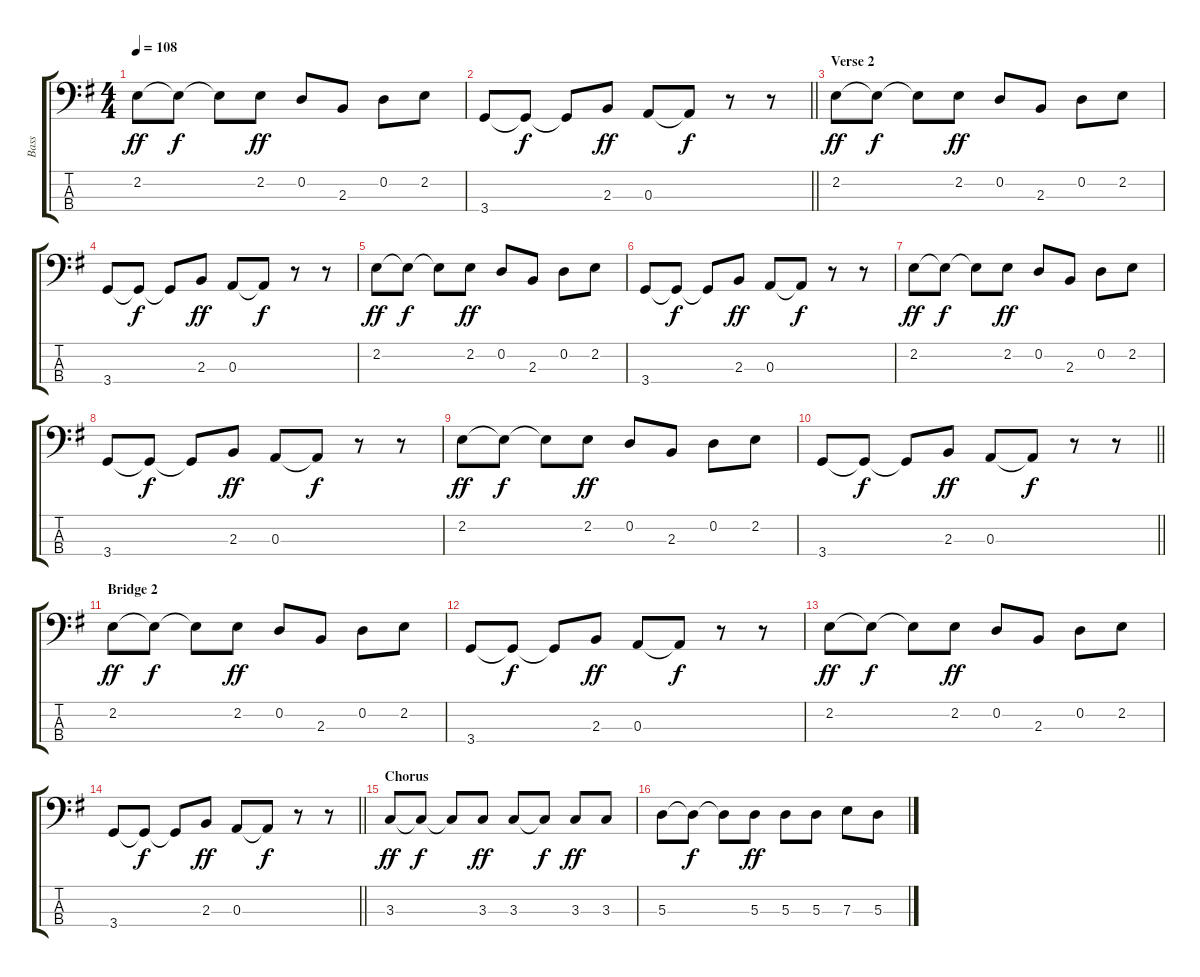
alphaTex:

\track ("Bass" "Bass") {instrument electricbasspick}
\staff {score tabs}
\tuning (G2 D2 A1 E1) {hide}
\ts (4 4)
\tempo 108
\clef f4
\ks g
2.2.8{dy ff} 2.2{t}.8{dy f} 2.2{t}.8 2.2.8{dy ff} 0.2.8 2.3.8 0.2.8 2.2.8 |
\barLineRight lightlight
3.4.8 3.4{t}.8{dy f} 3.4{t}.8 2.3.8{dy ff} 0.3.8 0.3{t}.8{dy f} r.8 r.8 |
\section ("" "Verse 2")
2.2.8{dy ff} 2.2{t}.8{dy f} 2.2{t}.8 2.2.8{dy ff} 0.2.8 2.3.8 0.2.8 2.2.8 |
3.4.8 3.4{t}.8{dy f} 3.4{t}.8 2.3.8{dy ff} 0.3.8 0.3{t}.8{dy f} r.8 r.8 |
2.2.8{dy ff} 2.2{t}.8{dy f} 2.2{t}.8 2.2.8{dy ff} 0.2.8 2.3.8 0.2.8 2.2.8 |
3.4.8 3.4{t}.8{dy f} 3.4{t}.8 2.3.8{dy ff} 0.3.8 0.3{t}.8{dy f} r.8 r.8 |
2.2.8{dy ff} 2.2{t}.8{dy f} 2.2{t}.8 2.2.8{dy ff} 0.2.8 2.3.8 0.2.8 2.2.8 |
3.4.8 3.4{t}.8{dy f} 3.4{t}.8 2.3.8{dy ff} 0.3.8 0.3{t}.8{dy f} r.8 r.8 |
2.2.8{dy ff} 2.2{t}.8{dy f} 2.2{t}.8 2.2.8{dy ff} 0.2.8 2.3.8 0.2.8 2.2.8 |
\barLineRight lightlight
3.4.8 3.4{t}.8{dy f} 3.4{t}.8 2.3.8{dy ff} 0.3.8 0.3{t}.8{dy f} r.8 r.8 |
\section ("" "Bridge 2")
2.2.8{dy ff} 2.2{t}.8{dy f} 2.2{t}.8 2.2.8{dy ff} 0.2.8 2.3.8 0.2.8 2.2.8 |
3.4.8 3.4{t}.8{dy f} 3.4{t}.8 2.3.8{dy ff} 0.3.8 0.3{t}.8{dy f} r.8 r.8 |
2.2.8{dy ff} 2.2{t}.8{dy f} 2.2{t}.8 2.2.8{dy ff} 0.2.8 2.3.8 0.2.8 2.2.8 |
\barLineRight lightlight
3.4.8 3.4{t}.8{dy f} 3.4{t}.8 2.3.8{dy ff} 0.3.8 0.3{t}.8{dy f} r.8 r.8 |
\section ("" "Chorus")
3.3.8{dy ff} 3.3{t}.8{dy f} 3.3{t}.8 3.3.8{dy ff} 3.3.8 3.3{t}.8{dy f} 3.3.8{dy ff} 3.3.8 |
5.3.8 5.3{t}.8{dy f} 5.3{t}.8 5.3.8{dy ff} 5.3.8 5.3.8 7.3.8 5.3.8
